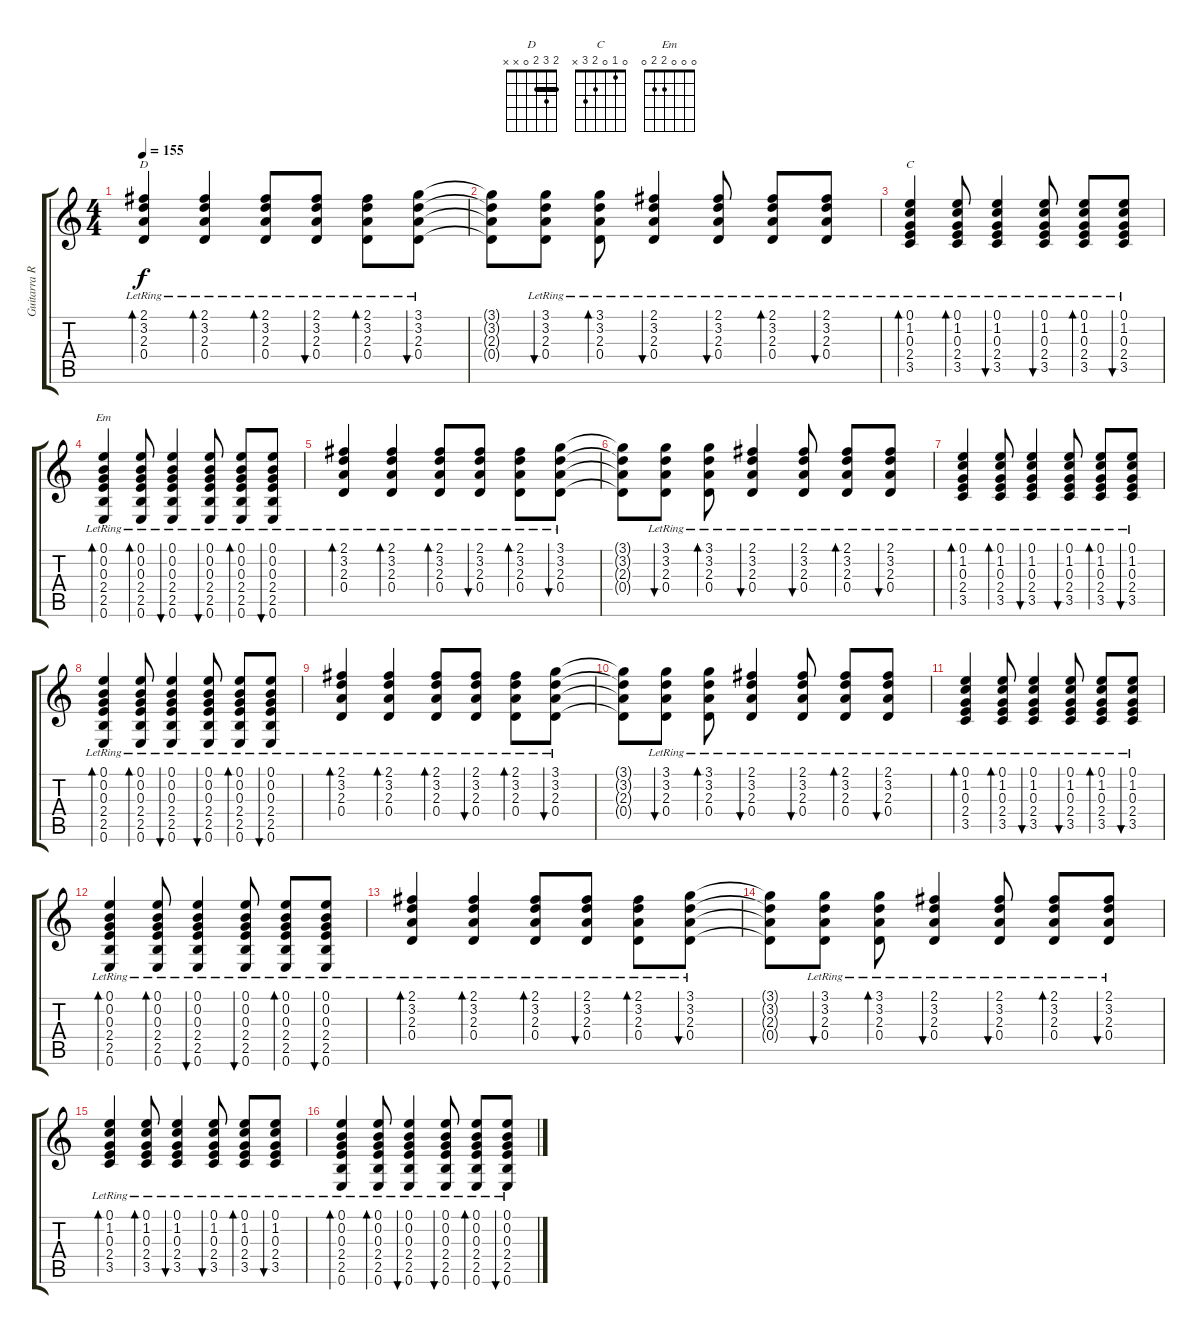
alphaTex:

\track ("Guitarra Ritmo" "Guitarra R") {instrument acousticguitarsteel}
\staff {score tabs}
\tuning (E4 B3 G3 D3 A2 E2) {hide}
\chord ("D" 2 3 2 0 x x) {barre 2}
\chord ("C" 0 1 0 2 3 x)
\chord ("Em" 0 0 0 2 2 0)
\ts (4 4)
\tempo 155
\clef g2
\ks c
(2.1{lr} 3.2{lr} 2.3{lr} 0.4{lr}).4{bd 60 ch "D" dy f} (2.1{lr} 3.2{lr} 2.3{lr} 0.4{lr}).4{bd 60} (2.1{lr} 3.2{lr} 2.3{lr} 0.4{lr}).8{bd 60} (2.1{lr} 3.2{lr} 2.3{lr} 0.4{lr}).8{bu 60} (2.1{lr} 3.2{lr} 2.3{lr} 0.4{lr}).8{bd 60} (3.1{lr} 3.2{lr} 2.3{lr} 0.4{lr}).8{bu 60} |
(3.1{t} 3.2{t} 2.3{t} 0.4{t}).8 (3.1{lr} 3.2{lr} 2.3{lr} 0.4{lr}).8{bu 60} (3.1{lr} 3.2{lr} 2.3{lr} 0.4{lr}).8{bd 60} (2.1{lr} 3.2{lr} 2.3{lr} 0.4{lr}).4{bu 60} (2.1{lr} 3.2{lr} 2.3{lr} 0.4{lr}).8{bu 60} (2.1{lr} 3.2{lr} 2.3{lr} 0.4{lr}).8{bd 60} (2.1{lr} 3.2{lr} 2.3{lr} 0.4{lr}).8{bu 60} |
(0.1{lr} 1.2{lr} 0.3{lr} 2.4{lr} 3.5{lr}).4{bd 60 ch "C"} (0.1{lr} 1.2{lr} 0.3{lr} 2.4{lr} 3.5{lr}).8{bd 60} (0.1{lr} 1.2{lr} 0.3{lr} 2.4{lr} 3.5{lr}).4{bu 60} (0.1{lr} 1.2{lr} 0.3{lr} 2.4{lr} 3.5{lr}).8{bu 60} (0.1{lr} 1.2{lr} 0.3{lr} 2.4{lr} 3.5{lr}).8{bd 60} (0.1{lr} 1.2{lr} 0.3{lr} 2.4{lr} 3.5{lr}).8{bu 60} |
(0.1{lr} 0.2{lr} 0.3{lr} 2.4{lr} 2.5{lr} 0.6{lr}).4{bd 60 ch "Em"} (0.1{lr} 0.2{lr} 0.3{lr} 2.4{lr} 2.5{lr} 0.6{lr}).8{bd 60} (0.1{lr} 0.2{lr} 0.3{lr} 2.4{lr} 2.5{lr} 0.6{lr}).4{bu 60} (0.1{lr} 0.2{lr} 0.3{lr} 2.4{lr} 2.5{lr} 0.6{lr}).8{bu 60} (0.1{lr} 0.2{lr} 0.3{lr} 2.4{lr} 2.5{lr} 0.6{lr}).8{bd 60} (0.1{lr} 0.2{lr} 0.3{lr} 2.4{lr} 2.5{lr} 0.6{lr}).8{bu 60} |
(2.1{lr} 3.2{lr} 2.3{lr} 0.4{lr}).4{bd 60} (2.1{lr} 3.2{lr} 2.3{lr} 0.4{lr}).4{bd 60} (2.1{lr} 3.2{lr} 2.3{lr} 0.4{lr}).8{bd 60} (2.1{lr} 3.2{lr} 2.3{lr} 0.4{lr}).8{bu 60} (2.1{lr} 3.2{lr} 2.3{lr} 0.4{lr}).8{bd 60} (3.1{lr} 3.2{lr} 2.3{lr} 0.4{lr}).8{bu 60} |
(3.1{t} 3.2{t} 2.3{t} 0.4{t}).8 (3.1{lr} 3.2{lr} 2.3{lr} 0.4{lr}).8{bu 60} (3.1{lr} 3.2{lr} 2.3{lr} 0.4{lr}).8{bd 60} (2.1{lr} 3.2{lr} 2.3{lr} 0.4{lr}).4{bu 60} (2.1{lr} 3.2{lr} 2.3{lr} 0.4{lr}).8{bu 60} (2.1{lr} 3.2{lr} 2.3{lr} 0.4{lr}).8{bd 60} (2.1{lr} 3.2{lr} 2.3{lr} 0.4{lr}).8{bu 60} |
(0.1{lr} 1.2{lr} 0.3{lr} 2.4{lr} 3.5{lr}).4{bd 60} (0.1{lr} 1.2{lr} 0.3{lr} 2.4{lr} 3.5{lr}).8{bd 60} (0.1{lr} 1.2{lr} 0.3{lr} 2.4{lr} 3.5{lr}).4{bu 60} (0.1{lr} 1.2{lr} 0.3{lr} 2.4{lr} 3.5{lr}).8{bu 60} (0.1{lr} 1.2{lr} 0.3{lr} 2.4{lr} 3.5{lr}).8{bd 60} (0.1{lr} 1.2{lr} 0.3{lr} 2.4{lr} 3.5{lr}).8{bu 60} |
(0.1{lr} 0.2{lr} 0.3{lr} 2.4{lr} 2.5{lr} 0.6{lr}).4{bd 60} (0.1{lr} 0.2{lr} 0.3{lr} 2.4{lr} 2.5{lr} 0.6{lr}).8{bd 60} (0.1{lr} 0.2{lr} 0.3{lr} 2.4{lr} 2.5{lr} 0.6{lr}).4{bu 60} (0.1{lr} 0.2{lr} 0.3{lr} 2.4{lr} 2.5{lr} 0.6{lr}).8{bu 60} (0.1{lr} 0.2{lr} 0.3{lr} 2.4{lr} 2.5{lr} 0.6{lr}).8{bd 60} (0.1{lr} 0.2{lr} 0.3{lr} 2.4{lr} 2.5{lr} 0.6{lr}).8{bu 60} |
(2.1{lr} 3.2{lr} 2.3{lr} 0.4{lr}).4{bd 60} (2.1{lr} 3.2{lr} 2.3{lr} 0.4{lr}).4{bd 60} (2.1{lr} 3.2{lr} 2.3{lr} 0.4{lr}).8{bd 60} (2.1{lr} 3.2{lr} 2.3{lr} 0.4{lr}).8{bu 60} (2.1{lr} 3.2{lr} 2.3{lr} 0.4{lr}).8{bd 60} (3.1{lr} 3.2{lr} 2.3{lr} 0.4{lr}).8{bu 60} |
(3.1{t} 3.2{t} 2.3{t} 0.4{t}).8 (3.1{lr} 3.2{lr} 2.3{lr} 0.4{lr}).8{bu 60} (3.1{lr} 3.2{lr} 2.3{lr} 0.4{lr}).8{bd 60} (2.1{lr} 3.2{lr} 2.3{lr} 0.4{lr}).4{bu 60} (2.1{lr} 3.2{lr} 2.3{lr} 0.4{lr}).8{bu 60} (2.1{lr} 3.2{lr} 2.3{lr} 0.4{lr}).8{bd 60} (2.1{lr} 3.2{lr} 2.3{lr} 0.4{lr}).8{bu 60} |
(0.1{lr} 1.2{lr} 0.3{lr} 2.4{lr} 3.5{lr}).4{bd 60} (0.1{lr} 1.2{lr} 0.3{lr} 2.4{lr} 3.5{lr}).8{bd 60} (0.1{lr} 1.2{lr} 0.3{lr} 2.4{lr} 3.5{lr}).4{bu 60} (0.1{lr} 1.2{lr} 0.3{lr} 2.4{lr} 3.5{lr}).8{bu 60} (0.1{lr} 1.2{lr} 0.3{lr} 2.4{lr} 3.5{lr}).8{bd 60} (0.1{lr} 1.2{lr} 0.3{lr} 2.4{lr} 3.5{lr}).8{bu 60} |
(0.1{lr} 0.2{lr} 0.3{lr} 2.4{lr} 2.5{lr} 0.6{lr}).4{bd 60} (0.1{lr} 0.2{lr} 0.3{lr} 2.4{lr} 2.5{lr} 0.6{lr}).8{bd 60} (0.1{lr} 0.2{lr} 0.3{lr} 2.4{lr} 2.5{lr} 0.6{lr}).4{bu 60} (0.1{lr} 0.2{lr} 0.3{lr} 2.4{lr} 2.5{lr} 0.6{lr}).8{bu 60} (0.1{lr} 0.2{lr} 0.3{lr} 2.4{lr} 2.5{lr} 0.6{lr}).8{bd 60} (0.1{lr} 0.2{lr} 0.3{lr} 2.4{lr} 2.5{lr} 0.6{lr}).8{bu 60} |
(2.1{lr} 3.2{lr} 2.3{lr} 0.4{lr}).4{bd 60} (2.1{lr} 3.2{lr} 2.3{lr} 0.4{lr}).4{bd 60} (2.1{lr} 3.2{lr} 2.3{lr} 0.4{lr}).8{bd 60} (2.1{lr} 3.2{lr} 2.3{lr} 0.4{lr}).8{bu 60} (2.1{lr} 3.2{lr} 2.3{lr} 0.4{lr}).8{bd 60} (3.1{lr} 3.2{lr} 2.3{lr} 0.4{lr}).8{bu 60} |
(3.1{t} 3.2{t} 2.3{t} 0.4{t}).8 (3.1{lr} 3.2{lr} 2.3{lr} 0.4{lr}).8{bu 60} (3.1{lr} 3.2{lr} 2.3{lr} 0.4{lr}).8{bd 60} (2.1{lr} 3.2{lr} 2.3{lr} 0.4{lr}).4{bu 60} (2.1{lr} 3.2{lr} 2.3{lr} 0.4{lr}).8{bu 60} (2.1{lr} 3.2{lr} 2.3{lr} 0.4{lr}).8{bd 60} (2.1{lr} 3.2{lr} 2.3{lr} 0.4{lr}).8{bu 60} |
(0.1{lr} 1.2{lr} 0.3{lr} 2.4{lr} 3.5{lr}).4{bd 60} (0.1{lr} 1.2{lr} 0.3{lr} 2.4{lr} 3.5{lr}).8{bd 60} (0.1{lr} 1.2{lr} 0.3{lr} 2.4{lr} 3.5{lr}).4{bu 60} (0.1{lr} 1.2{lr} 0.3{lr} 2.4{lr} 3.5{lr}).8{bu 60} (0.1{lr} 1.2{lr} 0.3{lr} 2.4{lr} 3.5{lr}).8{bd 60} (0.1{lr} 1.2{lr} 0.3{lr} 2.4{lr} 3.5{lr}).8{bu 60} |
(0.1{lr} 0.2{lr} 0.3{lr} 2.4{lr} 2.5{lr} 0.6{lr}).4{bd 60} (0.1{lr} 0.2{lr} 0.3{lr} 2.4{lr} 2.5{lr} 0.6{lr}).8{bd 60} (0.1{lr} 0.2{lr} 0.3{lr} 2.4{lr} 2.5{lr} 0.6{lr}).4{bu 60} (0.1{lr} 0.2{lr} 0.3{lr} 2.4{lr} 2.5{lr} 0.6{lr}).8{bu 60} (0.1{lr} 0.2{lr} 0.3{lr} 2.4{lr} 2.5{lr} 0.6{lr}).8{bd 60} (0.1{lr} 0.2{lr} 0.3{lr} 2.4{lr} 2.5{lr} 0.6{lr}).8{bu 60}
